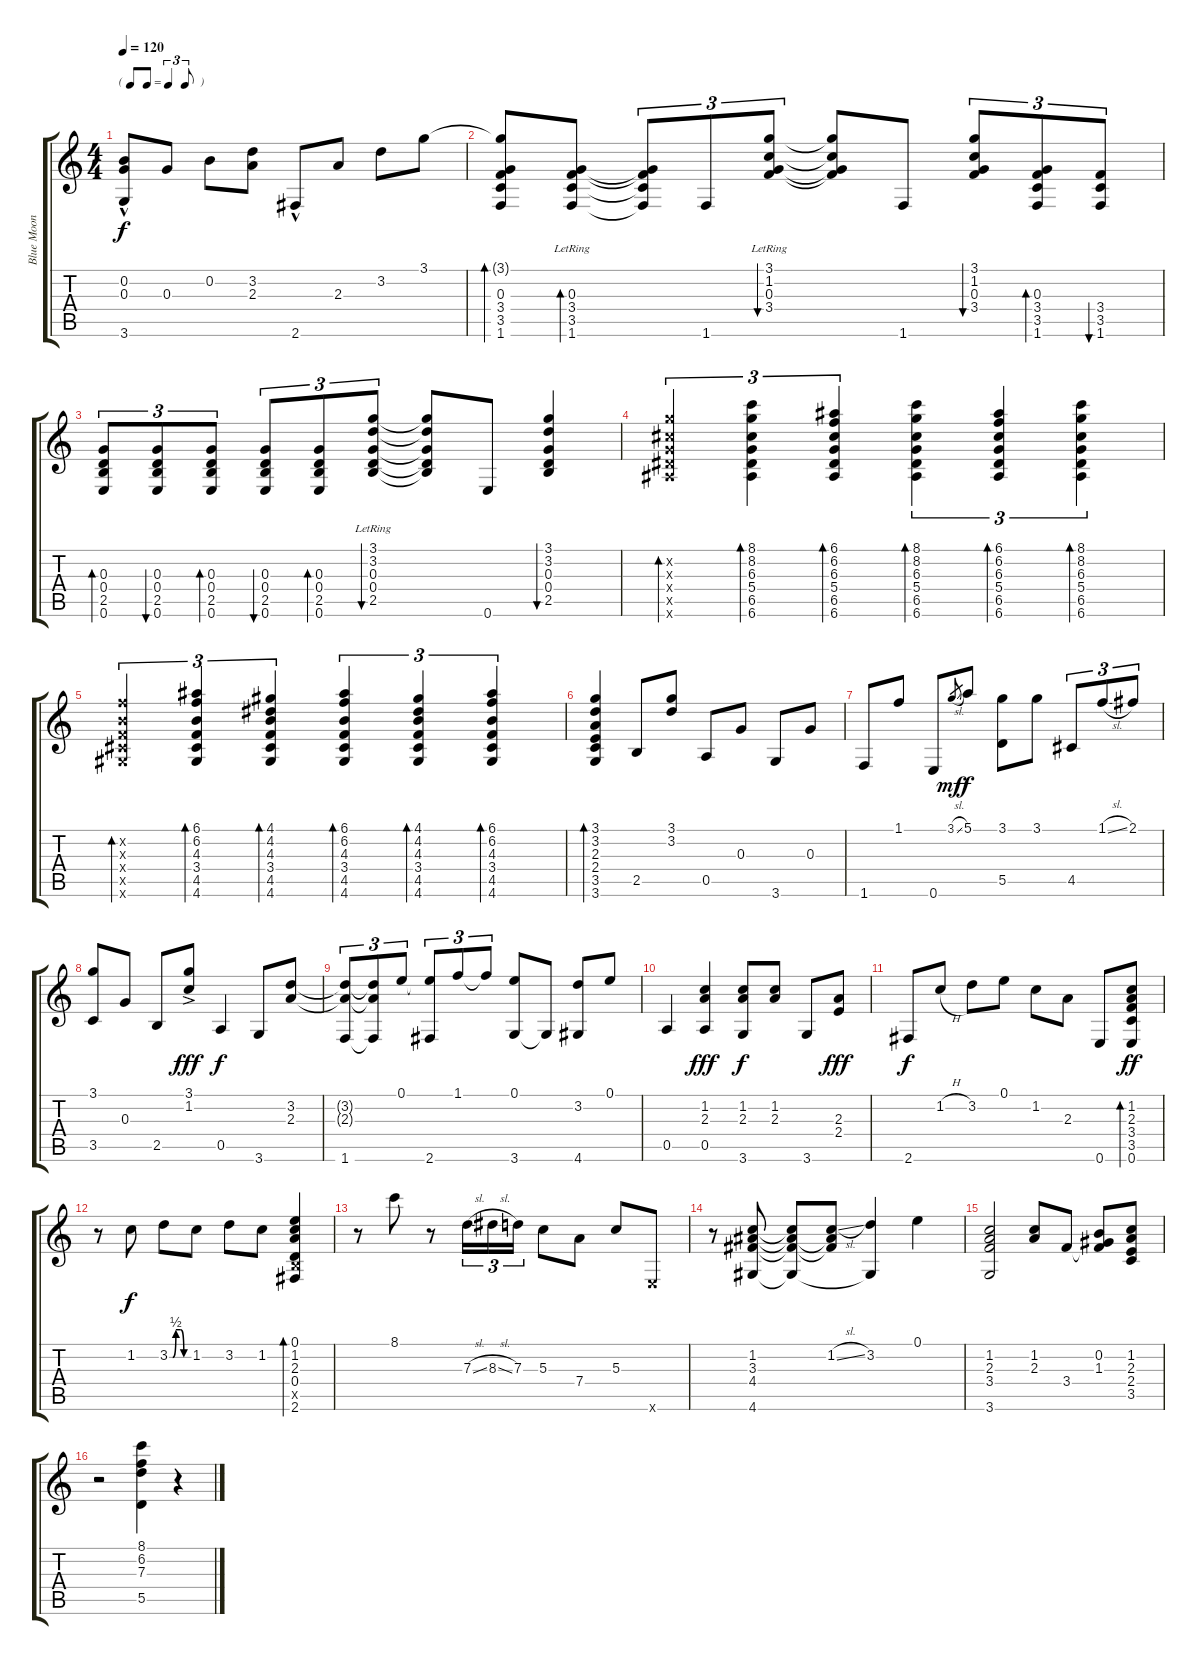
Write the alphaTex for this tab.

\track ("Blue Moon org." "Blue Moon ") {instrument acousticguitarnylon}
\staff {score tabs}
\tuning (E4 B3 G3 D3 A2 E2) {hide}
\ts (4 4)
\tf triplet8th
\tempo 120
\clef g2
\ks c
(0.2 0.3 3.6{hac}).8{dy f} 0.3.8 0.2.8 (3.2 2.3).8 2.6{hac}.8 2.3.8 3.2.8 3.1.8 |
(3.1{t} 0.3 3.4 3.5 1.6).8{bd 60} (0.3{lr} 3.4{lr} 3.5{lr} 1.6).8{bd 120} (0.3{t} 3.4{t} 3.5{t} 1.6{t}).8{tu (3 2)} 1.6.8{tu (3 2)} (3.1{lr} 1.2{lr} 0.3{lr} 3.4{lr}).8{tu (3 2) bu 120} (3.1{t} 1.2{t} 0.3{t} 3.4{t}).8 1.6.8 (3.1 1.2 0.3 3.4).8{tu (3 2) bu 120} (0.3 3.4 3.5 1.6).8{tu (3 2) bd 120} (3.4 3.5 1.6).8{tu (3 2) bu 120} |
(0.3 0.4 2.5 0.6).8{tu (3 2) bd 120} (0.3 0.4 2.5 0.6).8{tu (3 2) bu 120} (0.3 0.4 2.5 0.6).8{tu (3 2) bd 120} (0.3 0.4 2.5 0.6).8{tu (3 2) bu 120} (0.3 0.4 2.5 0.6).8{tu (3 2) bd 120} (3.1{lr} 3.2{lr} 0.3{lr} 0.4{lr} 2.5{lr}).8{tu (3 2) bu 120} (3.1{t} 3.2{t} 0.3{t} 0.4{t} 2.5{t}).8 0.6.8 (3.1 3.2 0.3 0.4 2.5).4{bu 120} |
(8.2{x} 6.3{x} 5.4{x} 6.5{x} 6.6{x}).4{tu (3 2) bd 30} (8.1 8.2 6.3 5.4 6.5 6.6).4{tu (3 2) bd 120} (6.1 6.2 6.3 5.4 6.5 6.6).4{tu (3 2) bd 120} (8.1 8.2 6.3 5.4 6.5 6.6).4{tu (3 2) bd 120} (6.1 6.2 6.3 5.4 6.5 6.6).4{tu (3 2) bd 120} (8.1 8.2 6.3 5.4 6.5 6.6).4{tu (3 2) bd 120} |
(6.2{x} 4.3{x} 3.4{x} 4.5{x} 4.6{x}).4{tu (3 2) bd 30} (6.1 6.2 4.3 3.4 4.5 4.6).4{tu (3 2) bd 120} (4.1 4.2 4.3 3.4 4.5 4.6).4{tu (3 2) bd 120} (6.1 6.2 4.3 3.4 4.5 4.6).4{tu (3 2) bd 120} (4.1 4.2 4.3 3.4 4.5 4.6).4{tu (3 2) bd 120} (6.1 6.2 4.3 3.4 4.5 4.6).4{tu (3 2) bd 120} |
(3.1 3.2 2.3 2.4 3.5 3.6).4{bd 120} 2.5.8 (3.1 3.2).8 0.5.8 0.3.8 3.6.8 0.3.8 |
1.6.8 1.1.8 0.6.8 3.1{sl}.8{gr dy mf} 5.1.8{dy f} (3.1 5.5).8 3.1.8 4.5.8{tu (3 2)} 1.1{sl}.8{tu (3 2)} 2.1.8{tu (3 2)} |
(3.1 3.5).8 0.3.8 2.5.8 (3.1{ac} 1.2{ac}).8{dy fff} 0.5.4{dy f} 3.6.8 (3.2 2.3).8 |
(3.2{t} 2.3{t} 1.6).8{tu (3 2)} (3.2{t} 2.3{t} 1.6{t}).8{tu (3 2)} 0.1.8{tu (3 2)} (0.1{t} 2.6).8{tu (3 2)} 1.1.8{tu (3 2)} 1.1{t}.8{tu (3 2)} (0.1 3.6).8 3.6{t}.8 (3.2 4.6).8 0.1.8 |
0.5.4 (1.2 2.3 0.5).4{dy fff} (1.2 2.3 3.6).8{dy f} (1.2 2.3).8 3.6.8 (2.3 2.4).8{dy fff} |
2.6.8{dy f} 1.2{h}.8 3.2.8 0.1.8 1.2.8 2.3.8 0.6.8 (1.2 2.3 3.4 3.5 0.6).8{bd 120 dy ff} |
r.8 1.2.8{dy f} 3.2{be (custom 0 0 10 0 20 2 35 2 45 0 60 0)}.8 1.2.8 3.2.8 1.2.8 (0.1 1.2 2.3 0.4 2.5{x} 2.6).4{bd 60} |
r.8 8.1.8 r.8 7.3{sl}.16{tu (3 2)} 8.3{sl}.16{tu (3 2)} 7.3.16{tu (3 2)} 5.3.8 7.4.8 5.3.8 0.6{x}.8 |
r.8 (1.2 3.3 4.4 4.6).8 (1.2{t} 3.3{t} 4.4{t} 4.6{t}).8 (1.2{sl} 3.3{t} 4.4{t}).8 (3.2 4.6{t}).4 0.1.4 |
(1.2 2.3 3.4 3.6).2 (1.2 2.3).8 3.4.8 (0.2 1.3 3.4{t}).8 (1.2 2.3 2.4 3.5).8 |
r.2 (8.1 6.2 7.3 5.5).4 r.4
